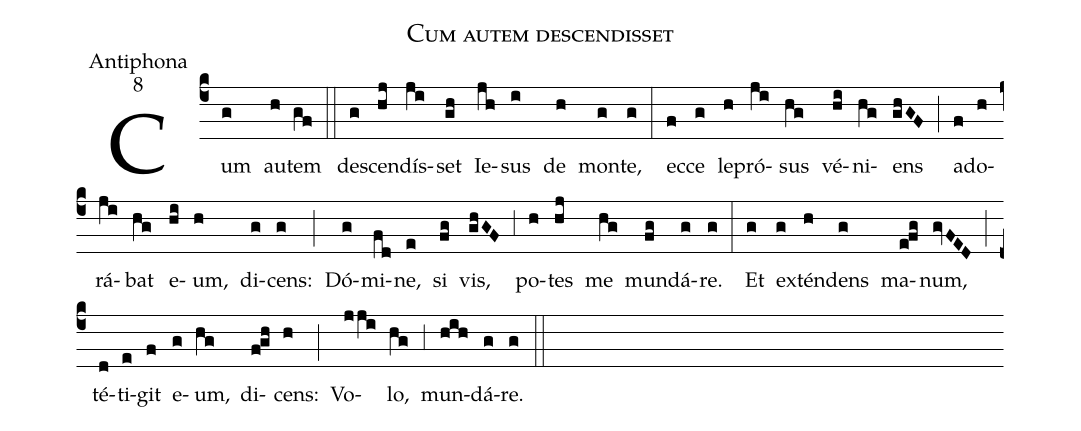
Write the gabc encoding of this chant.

name:Cum autem descendisset;
office-part:Antiphona;
mode:8;
%%
(c4) Cum(g) au(h)tem(gf) (::)
de(g)scen(hj)dís(ji)set(gh) Ie(jh)sus(i) de(h) mon(g)te,(g) (:)
ec(f)ce(g) le(h)pró(ji)sus(hg) vé(hi)ni(hg)ens(ghGF) (;) a(f)do(h)rá(ji)bat(hg) e(hi)um,(h) di(g)cens:(g) (;) Dó(g)mi(fd)ne,(e) si(fg) vis,(ghGF) (,3) po(h)tes(hj) me(hg) mun(fg)dá(g)re.(g) (:)
Et(g) ex(g)tén(h)dens(g) ma(e!fg)num,(gvFED) (;) té(d)ti(e)git(f) e(g)um,(hg) di(f!gh)cens:(h) (;) Vo(jji)lo,(hg) (,3) mun(hih)dá(g)re.(g) (::)
